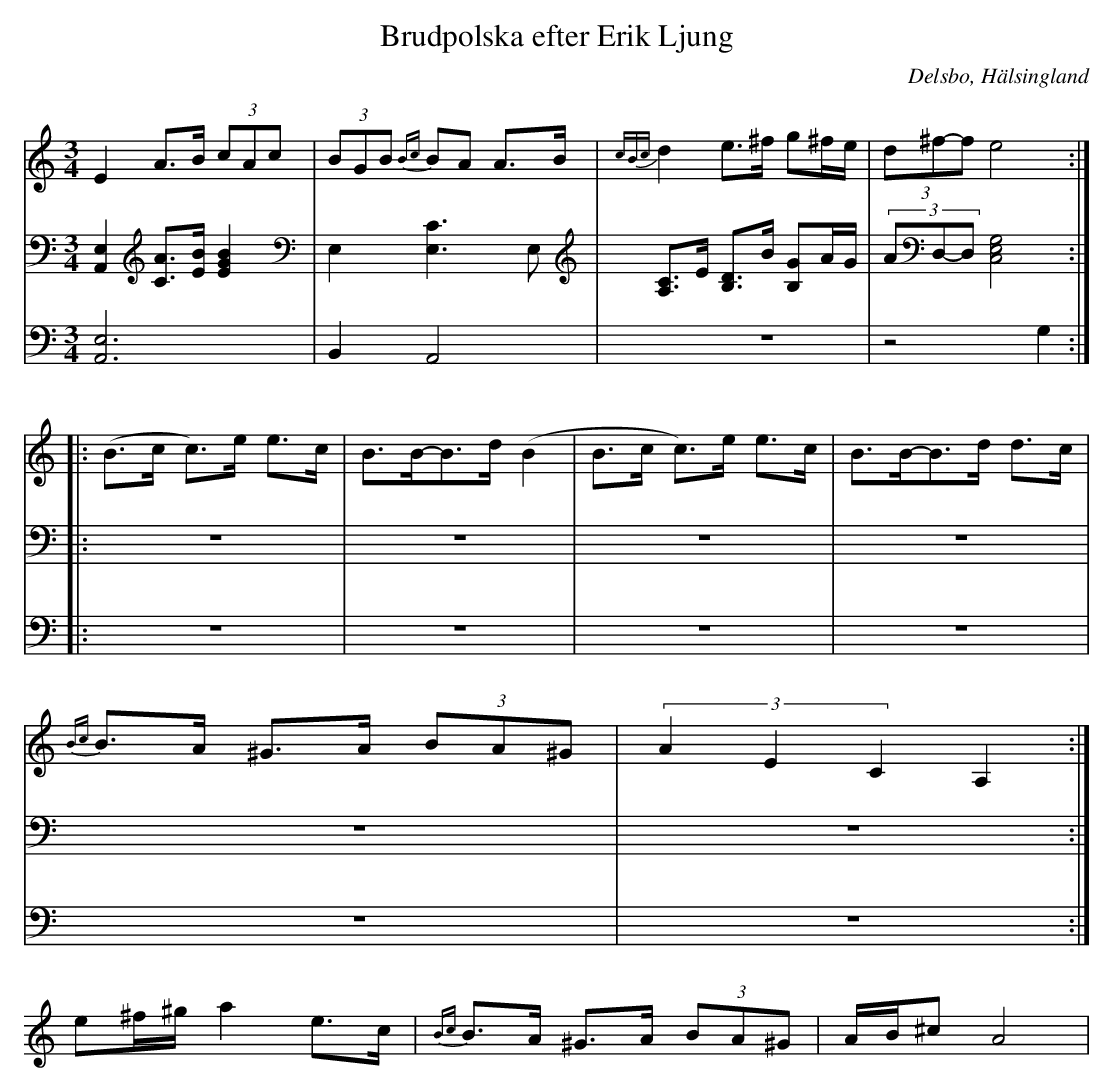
X:1
T: Brudpolska efter Erik Ljung
Q: 105
O: Delsbo, Hälsingland
M: 3/4
L: 1/8
K: Am
V:1
V:2
V:3 Merge
V:1
E2 A>B (3cAc| (3BGB {Bc}BA A>B|{cBc}d2 e>^f g^f/e/|(3d^f-f e4 :|
|:(B>c c)>e e>c|B>B-B>d (B2|B>c c)>e e>c|B>B-B>d d>c|
{Bc}B>A ^G>A (3BA^G|(3A2E2C2 A,2:|
e^f/^g/ a2 e>c|{Bc}B>A ^G>A (3BA^G|A/B/^c A4|
V:2
[A,,2E,2] [AC]>[BE] [B2E2G2]|E,2 [C3E,3]E,|[A,C]>E [B,D]>B [B,G]A/G/|(3AD,-D, [E,4G,4C,4]:|
|:z6|z6|z6|z6|
z6|z6:|
V:3
[A,,6E,6]|B,,2 A,,4|z6|z4 G,2:|
|:z6|z6|z6|z6|
z6|z6:|
